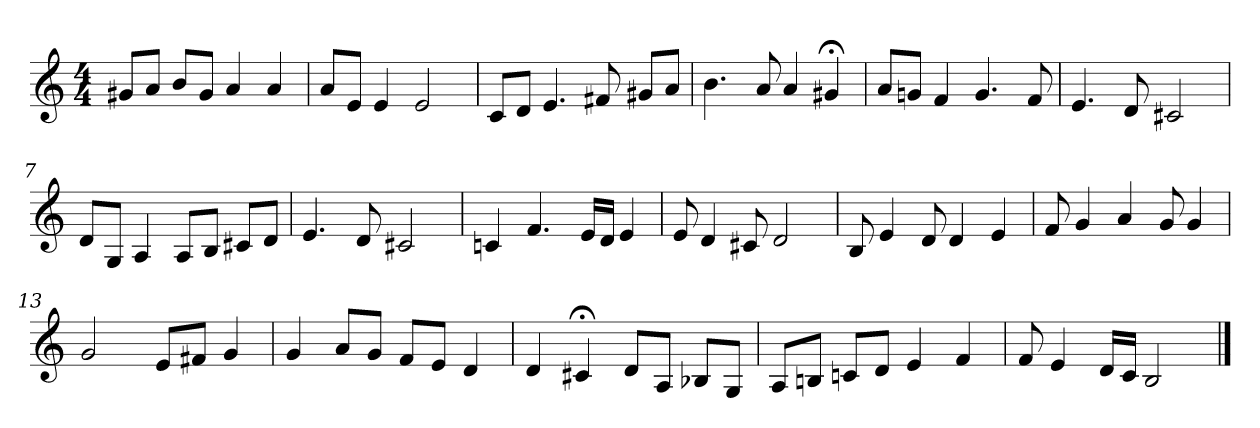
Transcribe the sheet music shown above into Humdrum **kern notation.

**kern
*part1
*staff1
*clefG2
*M4/4
=1
8g#X/L
8a/J
8b/L
8g#/J
4a
4a
=2
8a/L
8e/J
4e
2e
=3
8c/L
8d/J
4.e
8f#X
8g#X/L
8a/J
=4
4.b
8a
4a
4g#X;<
=5
8a/L
8gn/J
4f
4.g
8f
=6
4.e
8d
2c#X
=7
8d/L
8G/J
4A
8A/L
8B/J
8c#X/L
8d/J
=8
4.e
8d
2c#X
=9
4cn
4.f
16e/LL
16d/JJ
4e
=10
8e
4d
8c#X
2d
=11
8B
4e
8d
4d
4e
=12
8f
4g
4a
8g
4g
=13
2g
8e/L
8f#X/J
4g
=14
4g
8a/L
8g/J
8f/L
8e/J
4d
=15
4d
4c#X;<
8d/L
8A/J
8B-X/L
8G/J
=16
8A/L
8Bn/J
8cn/L
8d/J
4e
4f
=17
8f
4e
16d/LL
16c/JJ
2B
==
*-
